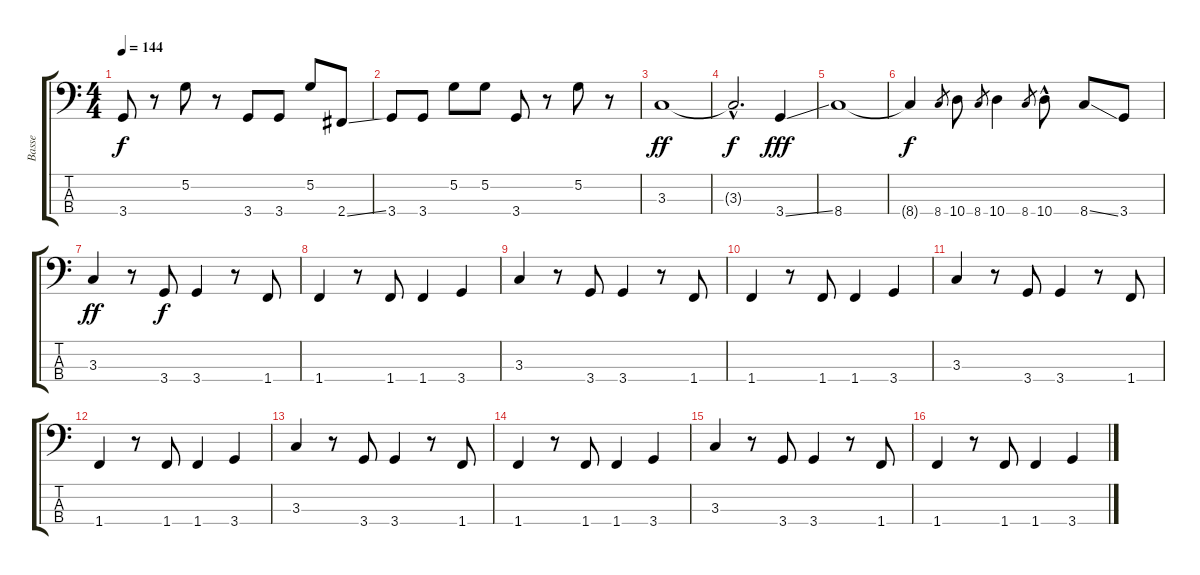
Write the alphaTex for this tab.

\track ("Basse" "Basse") {instrument electricbassfinger}
\staff {score tabs}
\tuning (G2 D2 A1 E1) {hide}
\ts (4 4)
\tempo 144
\clef f4
\ks c
3.4.8{dy f} r.8 5.2.8 r.8 3.4.8 3.4.8 5.2.8 2.4{ss}.8 |
3.4.8 3.4.8 5.2.8 5.2.8 3.4.8 r.8 5.2.8 r.8 |
3.3.1{dy ff} |
3.3{hac t}.2{d dy f} 3.4{ss}.4{dy fff} |
8.4.1 |
8.4{t}.4{dy f} 8.4.8{gr} 10.4.8 8.4.8{gr} 10.4.4 8.4.8{gr} 10.4{hac}.8 8.4{ss}.8 3.4.8 |
3.3.4{dy ff} r.8 3.4.8{dy f} 3.4.4 r.8 1.4.8 |
1.4.4 r.8 1.4.8 1.4.4 3.4.4 |
3.3.4 r.8 3.4.8 3.4.4 r.8 1.4.8 |
1.4.4 r.8 1.4.8 1.4.4 3.4.4 |
3.3.4 r.8 3.4.8 3.4.4 r.8 1.4.8 |
1.4.4 r.8 1.4.8 1.4.4 3.4.4 |
3.3.4 r.8 3.4.8 3.4.4 r.8 1.4.8 |
1.4.4 r.8 1.4.8 1.4.4 3.4.4 |
3.3.4 r.8 3.4.8 3.4.4 r.8 1.4.8 |
1.4.4 r.8 1.4.8 1.4.4 3.4.4
